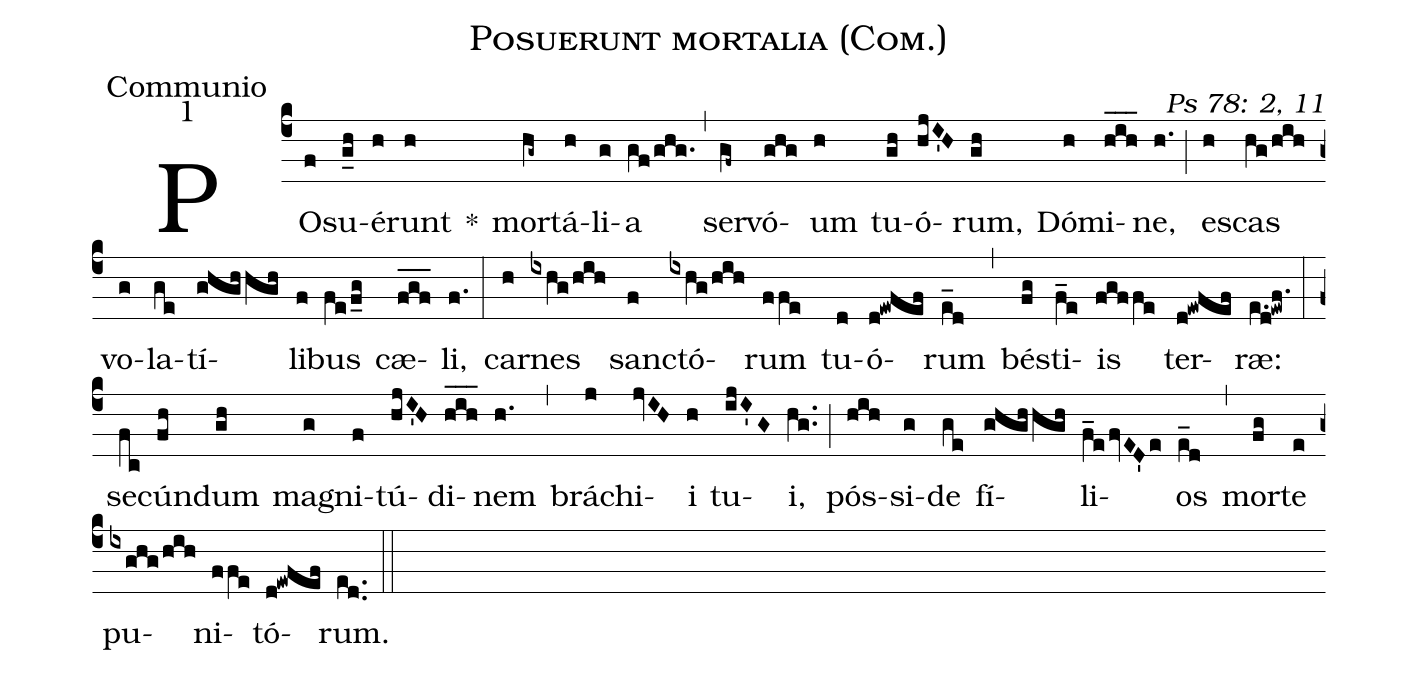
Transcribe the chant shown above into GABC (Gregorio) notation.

name: Posuerunt mortalia (Com.);
office-part: Communio;
mode: 1;
commentary: Ps 78: 2, 11;
%%
(c4) PO(f)su(g_h)é(h)runt(h) *() mor(hg~)tá(h)li(g)a(gf/ghg.) (,) ser(gf~)vó(ghg)um(h) tu(gh)ó(hjI'H)rum,(gh) Dó(h)mi(hih___)ne,(h.) (;) es(h)cas(hg/hih) vo(g)la(ge)tí(ghghhgh)li(f)bus(fe/f_g) cæ(fgf___)li,(f.) (:)
car(h)nes(ixhg/hih) sanc(f)tó(ixhg/hih)rum(ffe) tu(d)ó(d!ewfef)rum(e_d) (,) bés(fg)ti(f_e)is(fgffe) ter(d!ewfef)ræ:(e.d!ewf.) (:)
se(fc)cún(fh)dum(gh) ma(g)gni(f)tú(hjI'H)di(hih___)nem(h.) (,) brá(j)chi(jvIH)i(h) tu(ijI'G)i,(hg..) (;) pós(hih)si(g)de(ge) fí(ghghhgh)li(f_efvED'e)os(e_d) (,) mor(fg)te(e) pu(ixghg/hih)ni(ffe)tó(d!ewfef)rum.(ed..) (::)
